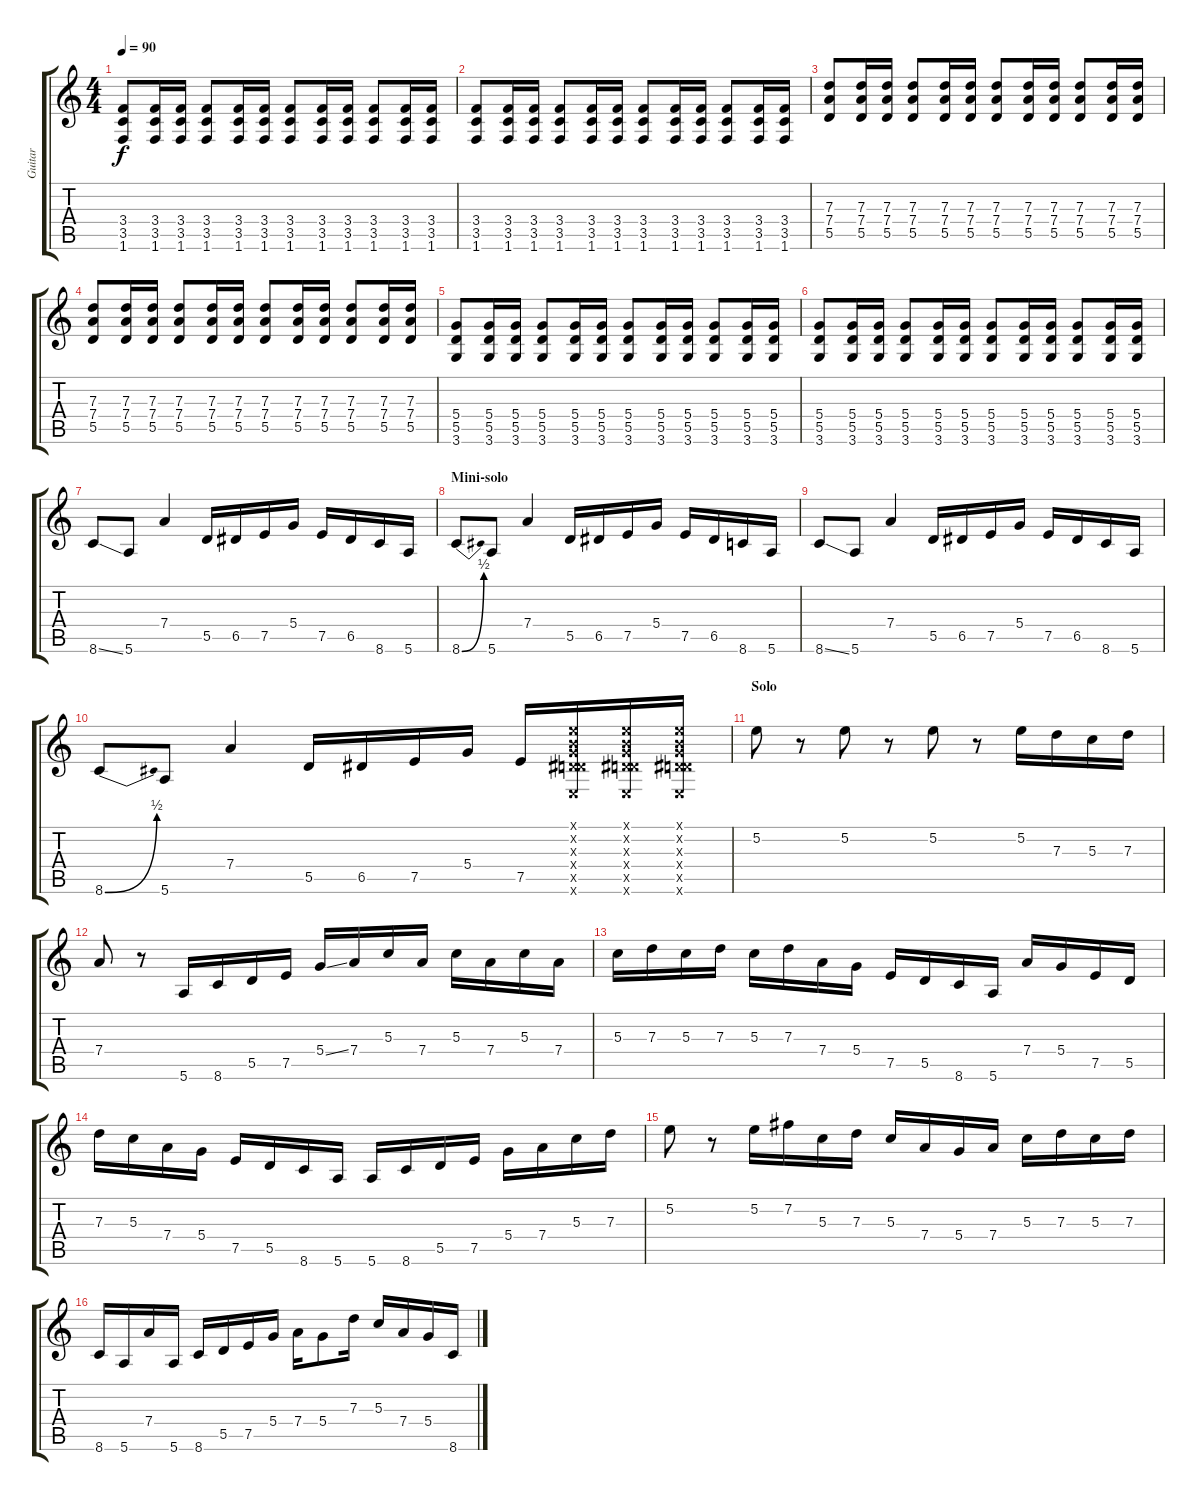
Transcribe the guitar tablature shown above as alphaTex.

\track ("Guitar" "Guitar") {instrument distortionguitar}
\staff {score tabs}
\tuning (E4 B3 G3 D3 A2 E2) {hide}
\ts (4 4)
\tempo 90
\clef g2
\ks c
(3.4 3.5 1.6).8{dy f} (3.4 3.5 1.6).16 (3.4 3.5 1.6).16 (3.4 3.5 1.6).8 (3.4 3.5 1.6).16 (3.4 3.5 1.6).16 (3.4 3.5 1.6).8 (3.4 3.5 1.6).16 (3.4 3.5 1.6).16 (3.4 3.5 1.6).8 (3.4 3.5 1.6).16 (3.4 3.5 1.6).16 |
(3.4 3.5 1.6).8 (3.4 3.5 1.6).16 (3.4 3.5 1.6).16 (3.4 3.5 1.6).8 (3.4 3.5 1.6).16 (3.4 3.5 1.6).16 (3.4 3.5 1.6).8 (3.4 3.5 1.6).16 (3.4 3.5 1.6).16 (3.4 3.5 1.6).8 (3.4 3.5 1.6).16 (3.4 3.5 1.6).16 |
(7.3 7.4 5.5).8 (7.3 7.4 5.5).16 (7.3 7.4 5.5).16 (7.3 7.4 5.5).8 (7.3 7.4 5.5).16 (7.3 7.4 5.5).16 (7.3 7.4 5.5).8 (7.3 7.4 5.5).16 (7.3 7.4 5.5).16 (7.3 7.4 5.5).8 (7.3 7.4 5.5).16 (7.3 7.4 5.5).16 |
(7.3 7.4 5.5).8 (7.3 7.4 5.5).16 (7.3 7.4 5.5).16 (7.3 7.4 5.5).8 (7.3 7.4 5.5).16 (7.3 7.4 5.5).16 (7.3 7.4 5.5).8 (7.3 7.4 5.5).16 (7.3 7.4 5.5).16 (7.3 7.4 5.5).8 (7.3 7.4 5.5).16 (7.3 7.4 5.5).16 |
(5.4 5.5 3.6).8 (5.4 5.5 3.6).16 (5.4 5.5 3.6).16 (5.4 5.5 3.6).8 (5.4 5.5 3.6).16 (5.4 5.5 3.6).16 (5.4 5.5 3.6).8 (5.4 5.5 3.6).16 (5.4 5.5 3.6).16 (5.4 5.5 3.6).8 (5.4 5.5 3.6).16 (5.4 5.5 3.6).16 |
(5.4 5.5 3.6).8 (5.4 5.5 3.6).16 (5.4 5.5 3.6).16 (5.4 5.5 3.6).8 (5.4 5.5 3.6).16 (5.4 5.5 3.6).16 (5.4 5.5 3.6).8 (5.4 5.5 3.6).16 (5.4 5.5 3.6).16 (5.4 5.5 3.6).8 (5.4 5.5 3.6).16 (5.4 5.5 3.6).16 |
8.6{ss}.8 5.6.8 7.4.4 5.5.16 6.5.16 7.5.16 5.4.16 7.5.16 6.5.16 8.6.16 5.6.16 |
\section ("" "Mini-solo")
8.6{be (bend 0 0 60 2)}.8 5.6.8 7.4.4 5.5.16 6.5.16 7.5.16 5.4.16 7.5.16 6.5.16 8.6.16 5.6.16 |
8.6{ss}.8 5.6.8 7.4.4 5.5.16 6.5.16 7.5.16 5.4.16 7.5.16 6.5.16 8.6.16 5.6.16 |
8.6{be (bend 0 0 60 2)}.8 5.6.8 7.4.4 5.5.16 6.5.16 7.5.16 5.4.16 7.5.16 (0.1{x} 0.2{x} 0.3{x} 0.4{x} 6.5{x} 0.6{x}).16 (0.1{x} 0.2{x} 0.3{x} 0.4{x} 6.5{x} 0.6{x}).16 (0.1{x} 0.2{x} 0.3{x} 0.4{x} 6.5{x} 0.6{x}).16 |
\section ("" "Solo")
5.2.8 r.8 5.2.8 r.8 5.2.8 r.8 5.2.16 7.3.16 5.3.16 7.3.16 |
7.4.8 r.8 5.6.16 8.6.16 5.5.16 7.5.16 5.4{ss}.16 7.4.16 5.3.16 7.4.16 5.3.16 7.4.16 5.3.16 7.4.16 |
5.3.16 7.3.16 5.3.16 7.3.16 5.3.16 7.3.16 7.4.16 5.4.16 7.5.16 5.5.16 8.6.16 5.6.16 7.4.16 5.4.16 7.5.16 5.5.16 |
7.3.16 5.3.16 7.4.16 5.4.16 7.5.16 5.5.16 8.6.16 5.6.16 5.6.16 8.6.16 5.5.16 7.5.16 5.4.16 7.4.16 5.3.16 7.3.16 |
5.2.8 r.8 5.2.16 7.2.16 5.3.16 7.3.16 5.3.16 7.4.16 5.4.16 7.4.16 5.3.16 7.3.16 5.3.16 7.3.16 |
8.6.16 5.6.16 7.4.16 5.6.16 8.6.16 5.5.16 7.5.16 5.4.16 7.4.16 5.4.8 7.3.16 5.3.16 7.4.16 5.4.16 8.6.16
